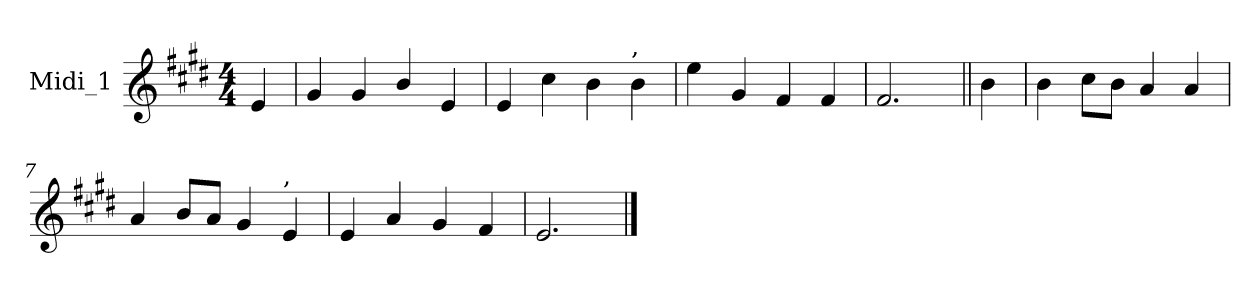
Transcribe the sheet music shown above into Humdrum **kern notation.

**kern
*part1
*staff1
*I"Midi_1
*clefG2
*k[f#c#g#d#]
*E:
*M4/4
=
4e
=1
4g#
4g#
4b/
4e
=2
4e
4cc#
4b
!LO:TX:a:t=,
4b
=3
4ee
4g#
4f#
4f#
=4
2.f#
!!LO:LB:g=z
=5||
4b
=6
4b
8cc#L
8bJ
4a
4a
=7
4a
8bL
8aJ
4g#
!LO:TX:a:t=,
4e
=8
4e
4a
4g#
4f#
=9
2.e
==
*-
